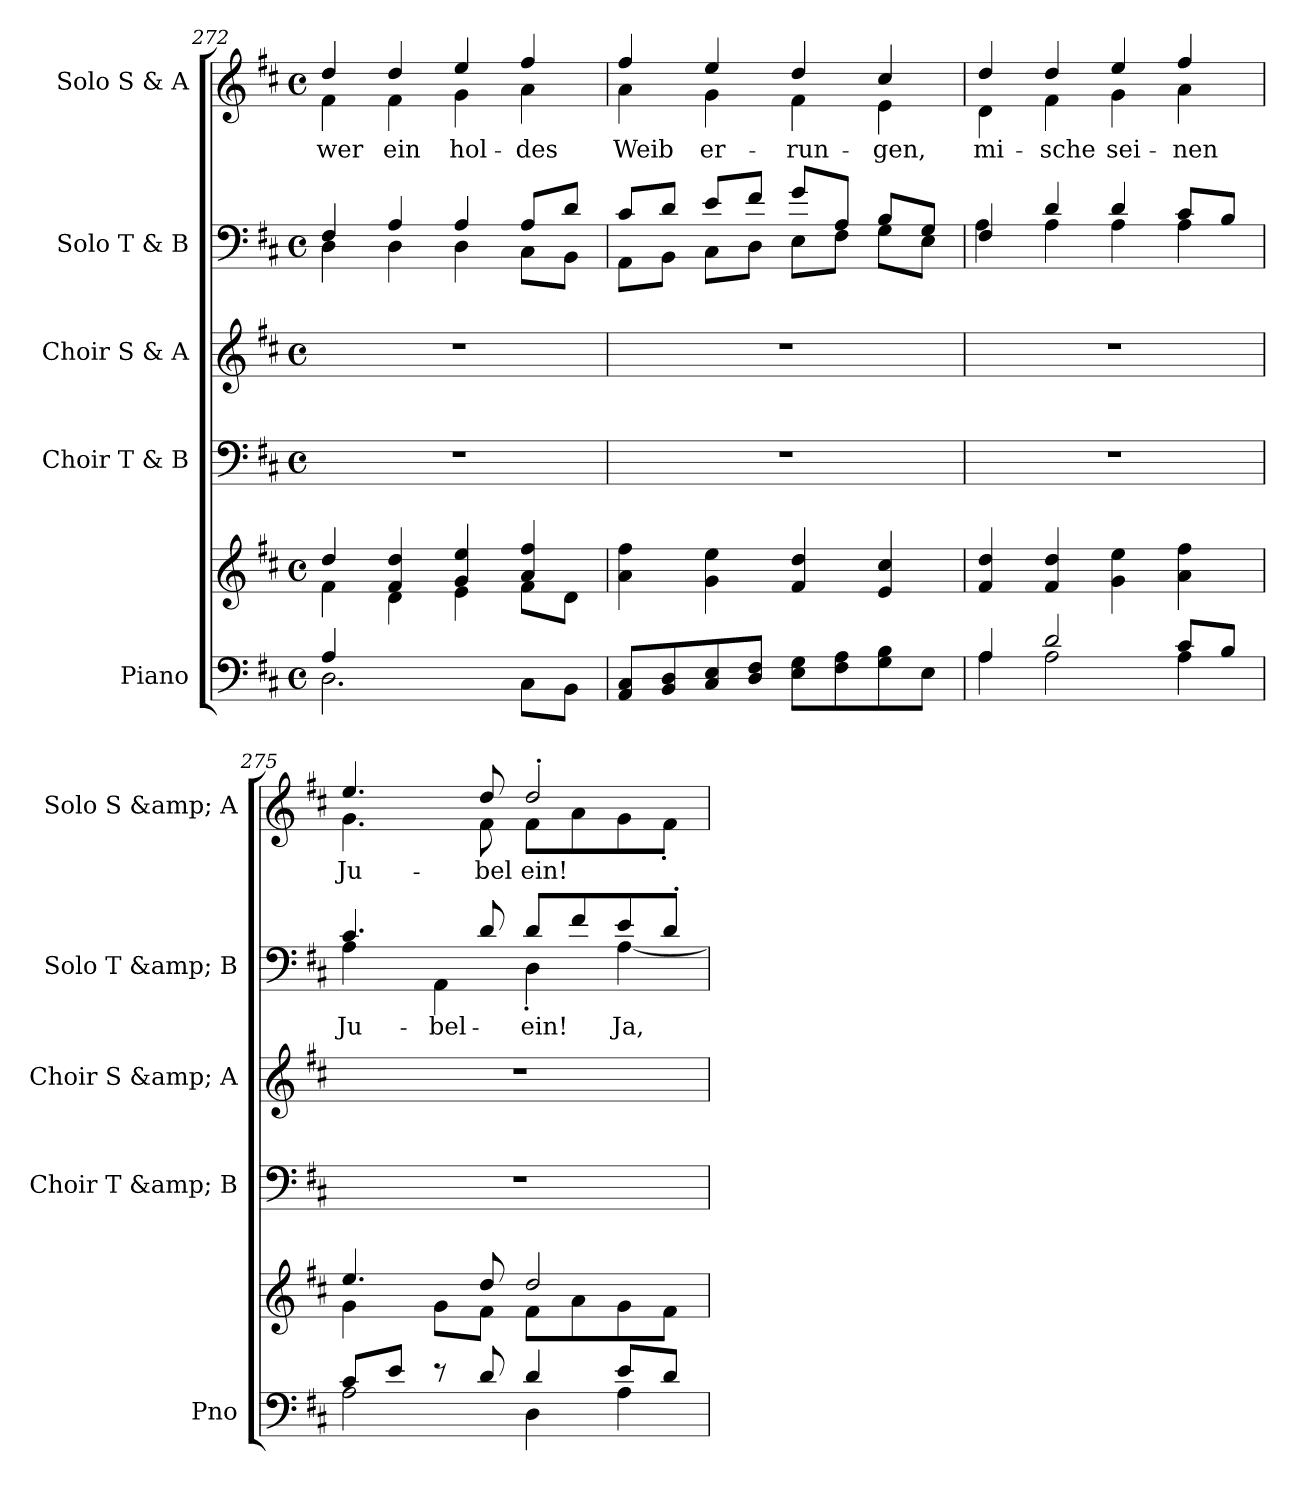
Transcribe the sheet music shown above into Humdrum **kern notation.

**kern	**kern	**kern	**kern	**kern	**text	**kern	**text
*part5	*part5	*part4	*part3	*part2	*part2	*part1	*part1
*staff6	*staff5	*staff4	*staff3	*staff2	*staff2	*staff1	*staff1
*I"Piano	*	*I"Choir T &amp; B	*I"Choir S &amp; A	*I"Solo T &amp; B	*	*I"Solo S &amp; A	*
*I'Pno	*	*I'Choir T &amp; B	*I'Choir S &amp; A	*I'Solo T &amp; B	*	*I'Solo S &amp; A	*
!!LO:LB:g=z
*clefF4	*clefG2	*clefF4	*clefG2	*clefF4	*	*clefG2	*
*k[f#c#]	*k[f#c#]	*k[f#c#]	*k[f#c#]	*k[f#c#]	*	*k[f#c#]	*
*M4/4	*M4/4	*M4/4	*M4/4	*M4/4	*	*M4/4	*
*met(c)	*met(c)	*met(c)	*met(c)	*met(c)	*	*met(c)	*
=272	=272	=272	=272	=272	=272	=272	=272
*^	*^	*	*	*^	*	*	*
!	!	!	!	!	!	!	!	!	!	!LO:LY:b
*	*	*	*	*	*	*	*	*	*^	*
4A/	2.D\	4dd/	4f#\	1r	1r	4F#/	4D\	.	4dd/	4f#\	wer
!	!	!	!	!	!	!	!	!	!	!	!LO:LY:b
2ryy	.	4f#/ 4dd/	4d\	.	.	4A/	4D\	.	4dd/	4f#\	ein
!	!	!	!	!	!	!	!	!	!	!	!LO:LY:b
.	.	4g/ 4ee/	4e\	.	.	4A/	4D\	.	4ee/	4g\	hol-
!	!	!	!	!	!	!	!	!	!	!	!LO:LY:b
4ryy	8C#\L	4a/ 4ff#/	8f#\L	.	.	8A/L	8C#\L	.	4ff#/	4a\	-des
.	8BB\J	.	8d\J	.	.	8d/J	8BB\J	.	.	.	.
=273	=273	=273	=273	=273	=273	=273	=273	=273	=273	=273	=273
!	!	!	!	!	!	!	!	!	!	!	!LO:LY:b
*v	*v	*	*	*	*	*	*	*	*	*	*
*	*v	*v	*	*	*	*	*	*	*	*
8AA/ 8C#/L	4a\ 4ff#\	1r	1r	8c#/L	8AA\L	.	4ff#/	4a\	Weib
8BB/ 8D/	.	.	.	8d/J	8BB\J	.	.	.	.
!	!	!	!	!	!	!	!	!	!LO:LY:b
8C#/ 8E/	4g\ 4ee\	.	.	8e/L	8C#\L	.	4ee/	4g\	er-
8D/ 8F#/J	.	.	.	8f#/J	8D\J	.	.	.	.
!	!	!	!	!	!	!	!	!	!LO:LY:b
8E\ 8G\L	4f#/ 4dd/	.	.	8g/L	8E\L	.	4dd/	4f#\	-run-
8F#\ 8A\	.	.	.	8A/J	8F#\J	.	.	.	.
!	!	!	!	!	!	!	!	!	!LO:LY:b
8G\ 8B\	4e/ 4cc#/	.	.	8B/L	8G\L	.	4cc#/	4e\	-gen,
8E\J	.	.	.	8G/J	8E\J	.	.	.	.
=274	=274	=274	=274	=274	=274	=274	=274	=274	=274
*^	*	*	*	*	*	*	*	*	*
!	!	!	!	!	!	!	!	!	!	!LO:LY:b
4A/	4A\	4f#/ 4dd/	1r	1r	4F#/	4A\	.	4dd/	4d\	mi-
!	!	!	!	!	!	!	!	!	!	!LO:LY:b
2d/	2A\	4f#/ 4dd/	.	.	4d/	4A\	.	4dd/	4f#\	-sche
!	!	!	!	!	!	!	!	!	!	!LO:LY:b
.	.	4g\ 4ee\	.	.	4d/	4A\	.	4ee/	4g\	sei-
!	!	!	!	!	!	!	!	!	!	!LO:LY:b
8c#/L	4A\	4a\ 4ff#\	.	.	8c#/L	4A\	.	4ff#/	4a\	-nen
8B/J	.	.	.	.	8B/J	.	.	.	.	.
=275	=275	=275	=275	=275	=275	=275	=275	=275	=275	=275
*	*	*^	*	*	*	*	*	*	*	*
!	!	!	!	!	!	!	!	!LO:LY:b	!	!	!LO:LY:b
8c#/L	2A\	4.ee/	4g\	1r	1r	4.c#/	4A\	Ju-	4.ee/	4.g\	Ju-
8e/J	.	.	.	.	.	.	.	.	.	.	.
!	!	!	!	!	!	!	!	!LO:LY:b	!	!	!
8r	.	.	8g\L	.	.	.	4AA\	-bel	.	.	.
!	!	!	!	!	!	!	!	!	!	!	!LO:LY:b
8d/	.	8dd/	8f#\J	.	.	8d/	.	.	8dd/	8f#\	-bel
!	!	!	!	!	!	!	!	!LO:LY:b	!	!	!LO:LY:b
4d/	4D\	2dd/	8f#\L	.	.	8d/L	4D'\	ein!	2dd'/	8f#\L	ein!
.	.	.	8a\	.	.	8f#/	.	.	.	8a\	.
!	!	!	!	!	!	!	!	!LO:LY:b	!	!	!
8e/L	4A\	.	8g\	.	.	8e/	[4A\	Ja,	.	8g\	.
8d/J	.	.	8f#\J	.	.	8d'/J	.	.	.	8f#'\J	.
*v	*v	*	*	*	*	*v	*v	*	*v	*v	*
*	*v	*v	*	*	*	*	*	*
=	=	=	=	=	=	=	=
*-	*-	*-	*-	*-	*-	*-	*-
